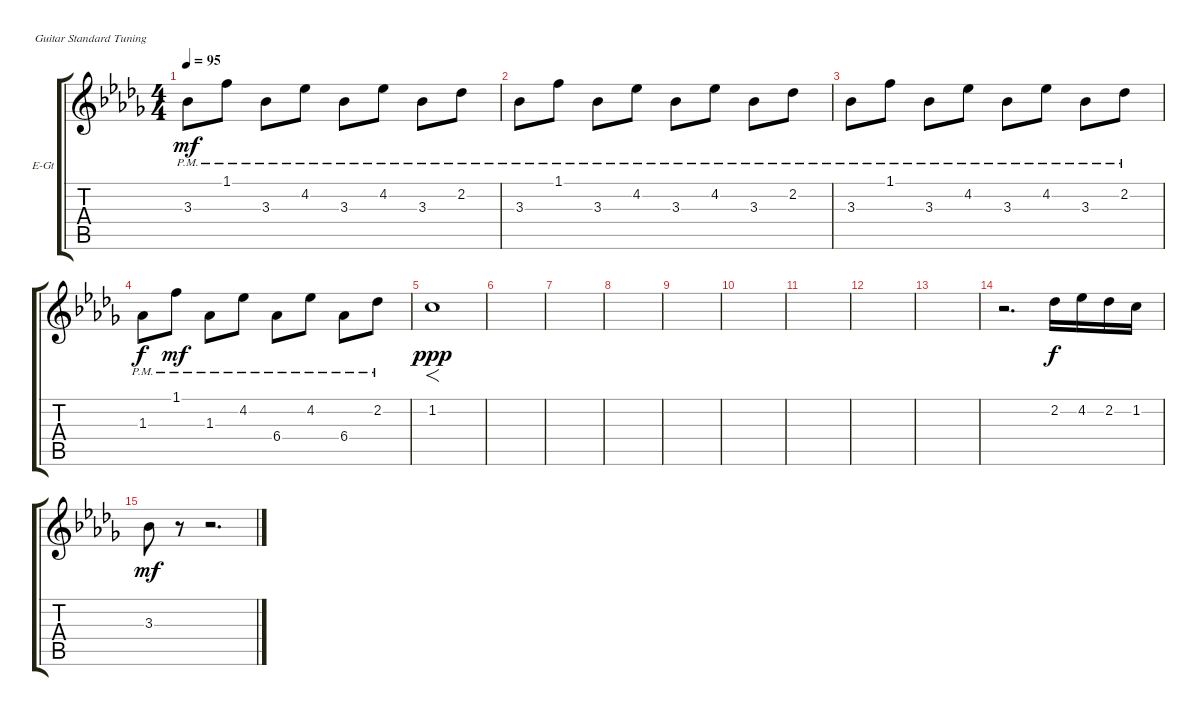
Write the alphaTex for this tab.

\bracketExtendMode groupsimilarinstruments
\firstSystemTrackNameOrientation horizontal
\otherSystemsTrackNameOrientation horizontal
\track ("Electric Guitar" "E-Gt") {instrument distortionguitar}
\staff {score tabs}
\tuning (E4 B3 G3 D3 A2 E2)
\ts (4 4)
\tempo 95
\clef g2
\scale
0.333333
\ks bbminor
3.3{pm}.8{dy mf} 1.1{pm}.8 3.3{pm}.8 4.2{pm}.8 3.3{pm}.8 4.2{pm}.8 3.3{pm}.8 2.2{pm}.8 |
\scale
0.333333 3.3{pm}.8 1.1{pm}.8 3.3{pm}.8 4.2{pm}.8 3.3{pm}.8 4.2{pm}.8 3.3{pm}.8 2.2{pm}.8 |
\scale
0.333333 3.3{pm}.8 1.1{pm}.8 3.3{pm}.8 4.2{pm}.8 3.3{pm}.8 4.2{pm}.8 3.3{pm}.8 2.2{pm}.8 |
\scale
0.333333 1.3{pm}.8{dy f} 1.1{pm}.8{dy mf} 1.3{pm}.8 4.2{pm}.8 6.4{pm}.8 4.2{pm}.8 6.4{pm}.8 2.2{pm}.8 |
\scale
0.333333 1.2.1{f dy ppp} |
\scale
0.333333 |
\scale
0.333333 |
\scale
0.333333 |
\scale
0.333333 |
\scale
0.333333 |
\scale
0.333333 |
\scale
0.333333 |
\scale
0.333333 |
\scale
0.333333 r.2{d} 2.2.16{dy f} 4.2.16 2.2.16 1.2.16 |
\scale
0.333333 3.3.8{dy mf} r.8 r.2{d} |
\scale
0.333333
